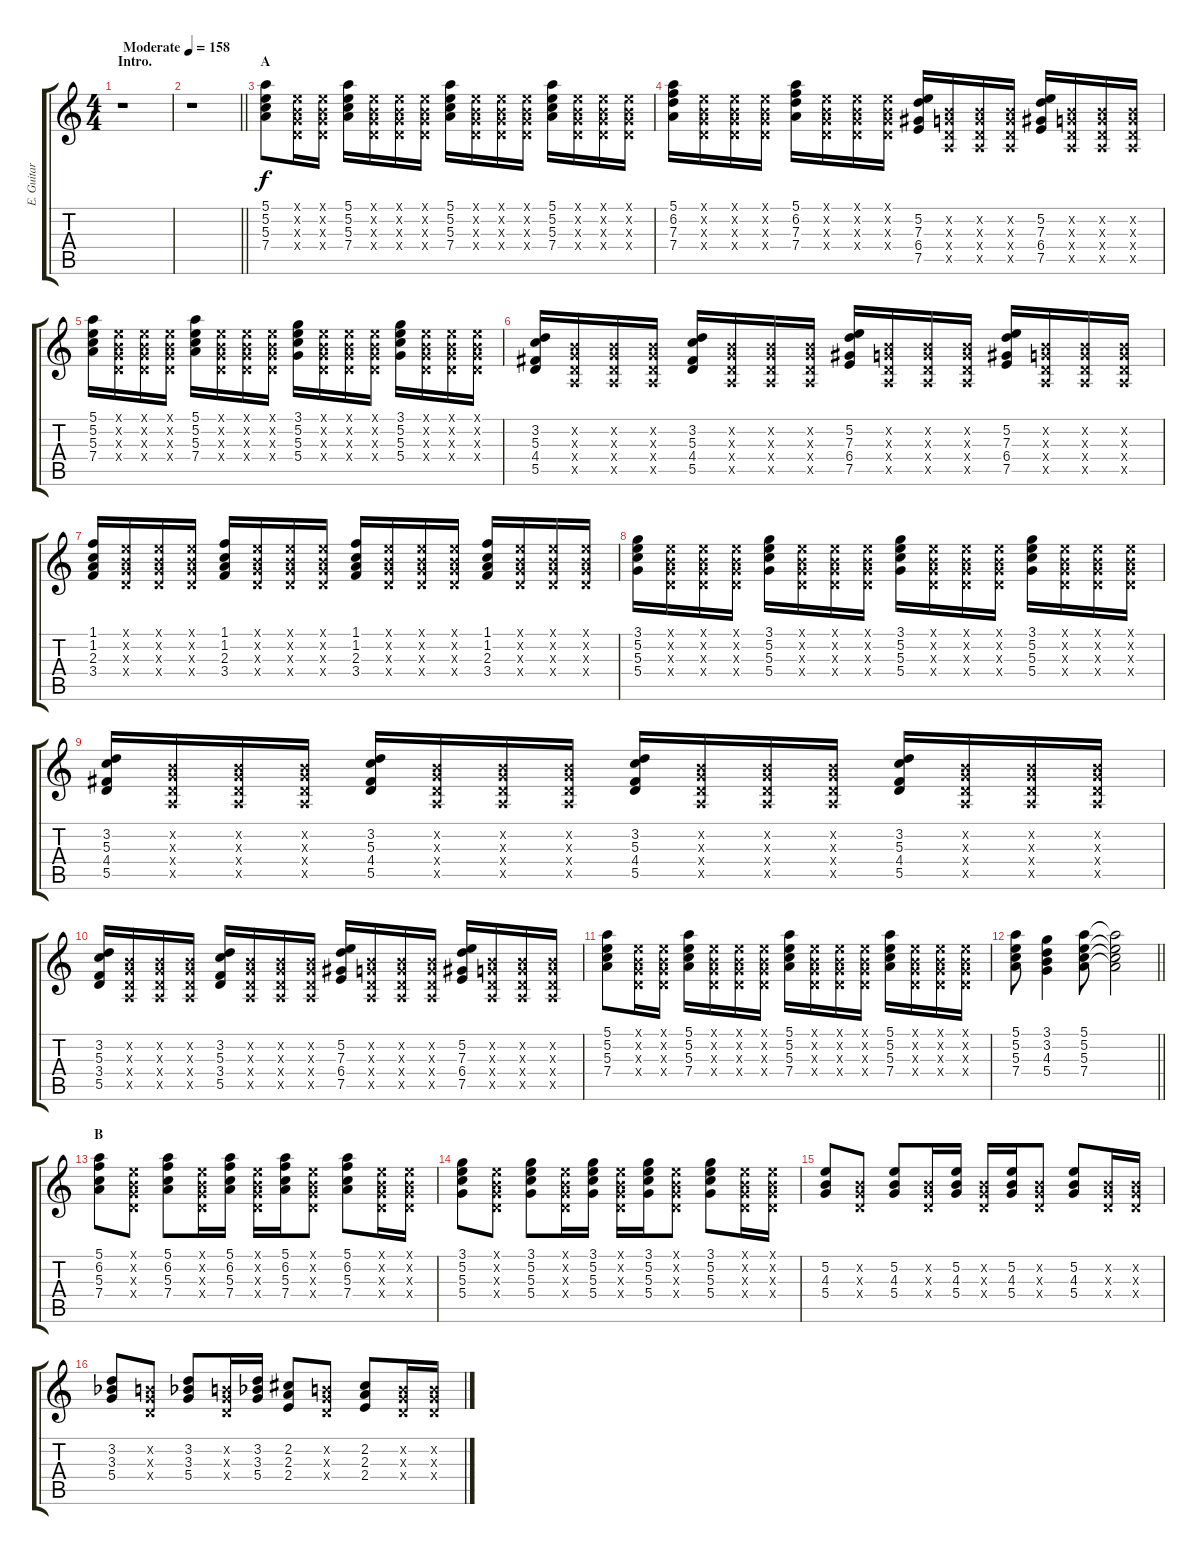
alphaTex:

\track ("E. Guitar II" "E. Guitar ") {instrument overdrivenguitar}
\staff {score tabs}
\tuning (E4 B3 G3 D3 A2 E2) {hide}
\ts (4 4)
\section ("" "Intro.")
\tempo (158 "Moderate")
\clef g2
\ks c
r.1{dy f instrument overdrivenguitar} |
\barLineRight lightlight
r.1 |
\section ("" "A")
(5.1 5.2 5.3 7.4).8 (0.1{x} 0.2{x} 0.3{x} 0.4{x}).16 (0.1{x} 0.2{x} 0.3{x} 0.4{x}).16 (5.1 5.2 5.3 7.4).16 (0.1{x} 0.2{x} 0.3{x} 0.4{x}).16 (0.1{x} 0.2{x} 0.3{x} 0.4{x}).16 (0.1{x} 0.2{x} 0.3{x} 0.4{x}).16 (5.1 5.2 5.3 7.4).16 (0.1{x} 0.2{x} 0.3{x} 0.4{x}).16 (0.1{x} 0.2{x} 0.3{x} 0.4{x}).16 (0.1{x} 0.2{x} 0.3{x} 0.4{x}).16 (5.1 5.2 5.3 7.4).16 (0.1{x} 0.2{x} 0.3{x} 0.4{x}).16 (0.1{x} 0.2{x} 0.3{x} 0.4{x}).16 (0.1{x} 0.2{x} 0.3{x} 0.4{x}).16 |
(5.1 6.2 7.3 7.4).16 (0.1{x} 0.2{x} 0.3{x} 0.4{x}).16 (0.1{x} 0.2{x} 0.3{x} 0.4{x}).16 (0.1{x} 0.2{x} 0.3{x} 0.4{x}).16 (5.1 6.2 7.3 7.4).16 (0.1{x} 0.2{x} 0.3{x} 0.4{x}).16 (0.1{x} 0.2{x} 0.3{x} 0.4{x}).16 (0.1{x} 0.2{x} 0.3{x} 0.4{x}).16 (5.2 7.3 6.4 7.5).16 (0.2{x} 0.3{x} 0.4{x} 0.5{x}).16 (0.2{x} 0.3{x} 0.4{x} 0.5{x}).16 (0.2{x} 0.3{x} 0.4{x} 0.5{x}).16 (5.2 7.3 6.4 7.5).16 (0.2{x} 0.3{x} 0.4{x} 0.5{x}).16 (0.2{x} 0.3{x} 0.4{x} 0.5{x}).16 (0.2{x} 0.3{x} 0.4{x} 0.5{x}).16 |
(5.1 5.2 5.3 7.4).16 (0.1{x} 0.2{x} 0.3{x} 0.4{x}).16 (0.1{x} 0.2{x} 0.3{x} 0.4{x}).16 (0.1{x} 0.2{x} 0.3{x} 0.4{x}).16 (5.1 5.2 5.3 7.4).16 (0.1{x} 0.2{x} 0.3{x} 0.4{x}).16 (0.1{x} 0.2{x} 0.3{x} 0.4{x}).16 (0.1{x} 0.2{x} 0.3{x} 0.4{x}).16 (3.1 5.2 5.3 5.4).16 (0.1{x} 0.2{x} 0.3{x} 0.4{x}).16 (0.1{x} 0.2{x} 0.3{x} 0.4{x}).16 (0.1{x} 0.2{x} 0.3{x} 0.4{x}).16 (3.1 5.2 5.3 5.4).16 (0.1{x} 0.2{x} 0.3{x} 0.4{x}).16 (0.1{x} 0.2{x} 0.3{x} 0.4{x}).16 (0.1{x} 0.2{x} 0.3{x} 0.4{x}).16 |
(3.2 5.3 4.4 5.5).16 (0.2{x} 0.3{x} 0.4{x} 0.5{x}).16 (0.2{x} 0.3{x} 0.4{x} 0.5{x}).16 (0.2{x} 0.3{x} 0.4{x} 0.5{x}).16 (3.2 5.3 4.4 5.5).16 (0.2{x} 0.3{x} 0.4{x} 0.5{x}).16 (0.2{x} 0.3{x} 0.4{x} 0.5{x}).16 (0.2{x} 0.3{x} 0.4{x} 0.5{x}).16 (5.2 7.3 6.4 7.5).16 (0.2{x} 0.3{x} 0.4{x} 0.5{x}).16 (0.2{x} 0.3{x} 0.4{x} 0.5{x}).16 (0.2{x} 0.3{x} 0.4{x} 0.5{x}).16 (5.2 7.3 6.4 7.5).16 (0.2{x} 0.3{x} 0.4{x} 0.5{x}).16 (0.2{x} 0.3{x} 0.4{x} 0.5{x}).16 (0.2{x} 0.3{x} 0.4{x} 0.5{x}).16 |
(1.1 1.2 2.3 3.4).16 (0.1{x} 0.2{x} 0.3{x} 0.4{x}).16 (0.1{x} 0.2{x} 0.3{x} 0.4{x}).16 (0.1{x} 0.2{x} 0.3{x} 0.4{x}).16 (1.1 1.2 2.3 3.4).16 (0.1{x} 0.2{x} 0.3{x} 0.4{x}).16 (0.1{x} 0.2{x} 0.3{x} 0.4{x}).16 (0.1{x} 0.2{x} 0.3{x} 0.4{x}).16 (1.1 1.2 2.3 3.4).16 (0.1{x} 0.2{x} 0.3{x} 0.4{x}).16 (0.1{x} 0.2{x} 0.3{x} 0.4{x}).16 (0.1{x} 0.2{x} 0.3{x} 0.4{x}).16 (1.1 1.2 2.3 3.4).16 (0.1{x} 0.2{x} 0.3{x} 0.4{x}).16 (0.1{x} 0.2{x} 0.3{x} 0.4{x}).16 (0.1{x} 0.2{x} 0.3{x} 0.4{x}).16 |
(3.1 5.2 5.3 5.4).16 (0.1{x} 0.2{x} 0.3{x} 0.4{x}).16 (0.1{x} 0.2{x} 0.3{x} 0.4{x}).16 (0.1{x} 0.2{x} 0.3{x} 0.4{x}).16 (3.1 5.2 5.3 5.4).16 (0.1{x} 0.2{x} 0.3{x} 0.4{x}).16 (0.1{x} 0.2{x} 0.3{x} 0.4{x}).16 (0.1{x} 0.2{x} 0.3{x} 0.4{x}).16 (3.1 5.2 5.3 5.4).16 (0.1{x} 0.2{x} 0.3{x} 0.4{x}).16 (0.1{x} 0.2{x} 0.3{x} 0.4{x}).16 (0.1{x} 0.2{x} 0.3{x} 0.4{x}).16 (3.1 5.2 5.3 5.4).16 (0.1{x} 0.2{x} 0.3{x} 0.4{x}).16 (0.1{x} 0.2{x} 0.3{x} 0.4{x}).16 (0.1{x} 0.2{x} 0.3{x} 0.4{x}).16 |
(3.2 5.3 4.4 5.5).16 (0.2{x} 0.3{x} 0.4{x} 0.5{x}).16 (0.2{x} 0.3{x} 0.4{x} 0.5{x}).16 (0.2{x} 0.3{x} 0.4{x} 0.5{x}).16 (3.2 5.3 4.4 5.5).16 (0.2{x} 0.3{x} 0.4{x} 0.5{x}).16 (0.2{x} 0.3{x} 0.4{x} 0.5{x}).16 (0.2{x} 0.3{x} 0.4{x} 0.5{x}).16 (3.2 5.3 4.4 5.5).16 (0.2{x} 0.3{x} 0.4{x} 0.5{x}).16 (0.2{x} 0.3{x} 0.4{x} 0.5{x}).16 (0.2{x} 0.3{x} 0.4{x} 0.5{x}).16 (3.2 5.3 4.4 5.5).16 (0.2{x} 0.3{x} 0.4{x} 0.5{x}).16 (0.2{x} 0.3{x} 0.4{x} 0.5{x}).16 (0.2{x} 0.3{x} 0.4{x} 0.5{x}).16 |
(3.2 5.3 3.4 5.5).16 (0.2{x} 0.3{x} 0.4{x} 0.5{x}).16 (0.2{x} 0.3{x} 0.4{x} 0.5{x}).16 (0.2{x} 0.3{x} 0.4{x} 0.5{x}).16 (3.2 5.3 3.4 5.5).16 (0.2{x} 0.3{x} 0.4{x} 0.5{x}).16 (0.2{x} 0.3{x} 0.4{x} 0.5{x}).16 (0.2{x} 0.3{x} 0.4{x} 0.5{x}).16 (5.2 7.3 6.4 7.5).16 (0.2{x} 0.3{x} 0.4{x} 0.5{x}).16 (0.2{x} 0.3{x} 0.4{x} 0.5{x}).16 (0.2{x} 0.3{x} 0.4{x} 0.5{x}).16 (5.2 7.3 6.4 7.5).16 (0.2{x} 0.3{x} 0.4{x} 0.5{x}).16 (0.2{x} 0.3{x} 0.4{x} 0.5{x}).16 (0.2{x} 0.3{x} 0.4{x} 0.5{x}).16 |
(5.1 5.2 5.3 7.4).8 (0.1{x} 0.2{x} 0.3{x} 0.4{x}).16 (0.1{x} 0.2{x} 0.3{x} 0.4{x}).16 (5.1 5.2 5.3 7.4).16 (0.1{x} 0.2{x} 0.3{x} 0.4{x}).16 (0.1{x} 0.2{x} 0.3{x} 0.4{x}).16 (0.1{x} 0.2{x} 0.3{x} 0.4{x}).16 (5.1 5.2 5.3 7.4).16 (0.1{x} 0.2{x} 0.3{x} 0.4{x}).16 (0.1{x} 0.2{x} 0.3{x} 0.4{x}).16 (0.1{x} 0.2{x} 0.3{x} 0.4{x}).16 (5.1 5.2 5.3 7.4).16 (0.1{x} 0.2{x} 0.3{x} 0.4{x}).16 (0.1{x} 0.2{x} 0.3{x} 0.4{x}).16 (0.1{x} 0.2{x} 0.3{x} 0.4{x}).16 |
\barLineRight lightlight
(5.1 5.2 5.3 7.4).8 (3.1 3.2 4.3 5.4).4 (5.1 5.2 5.3 7.4).8 (5.1{t} 5.2{t} 5.3{t} 7.4{t}).2 |
\section ("" "B")
(5.1 6.2 5.3 7.4).8 (0.1{x} 0.2{x} 0.3{x} 0.4{x}).8 (5.1 6.2 5.3 7.4).8 (0.1{x} 0.2{x} 0.3{x} 0.4{x}).16 (5.1 6.2 5.3 7.4).16 (0.1{x} 0.2{x} 0.3{x} 0.4{x}).16 (5.1 6.2 5.3 7.4).16 (0.1{x} 0.2{x} 0.3{x} 0.4{x}).8 (5.1 6.2 5.3 7.4).8 (0.1{x} 0.2{x} 0.3{x} 0.4{x}).16 (0.1{x} 0.2{x} 0.3{x} 0.4{x}).16 |
(3.1 5.2 5.3 5.4).8 (0.1{x} 0.2{x} 0.3{x} 0.4{x}).8 (3.1 5.2 5.3 5.4).8 (0.1{x} 0.2{x} 0.3{x} 0.4{x}).16 (3.1 5.2 5.3 5.4).16 (0.1{x} 0.2{x} 0.3{x} 0.4{x}).16 (3.1 5.2 5.3 5.4).16 (0.1{x} 0.2{x} 0.3{x} 0.4{x}).8 (3.1 5.2 5.3 5.4).8 (0.1{x} 0.2{x} 0.3{x} 0.4{x}).16 (0.1{x} 0.2{x} 0.3{x} 0.4{x}).16 |
(5.2 4.3 5.4).8 (0.2{x} 0.3{x} 0.4{x}).8 (5.2 4.3 5.4).8 (0.2{x} 0.3{x} 0.4{x}).16 (5.2 4.3 5.4).16 (0.2{x} 0.3{x} 0.4{x}).16 (5.2 4.3 5.4).16 (0.2{x} 0.3{x} 0.4{x}).8 (5.2 4.3 5.4).8 (0.2{x} 0.3{x} 0.4{x}).16 (0.2{x} 0.3{x} 0.4{x}).16 |
(3.2 3.3{acc b} 5.4).8 (0.2{x} 0.3{x} 0.4{x}).8 (3.2 3.3{acc b} 5.4).8 (0.2{x} 0.3{x} 0.4{x}).16 (3.2 3.3{acc b} 5.4).16 (2.2 2.3 2.4).8 (0.2{x} 0.3{x} 0.4{x}).8 (2.2 2.3 2.4).8 (0.2{x} 0.3{x} 0.4{x}).16 (0.2{x} 0.3{x} 0.4{x}).16
